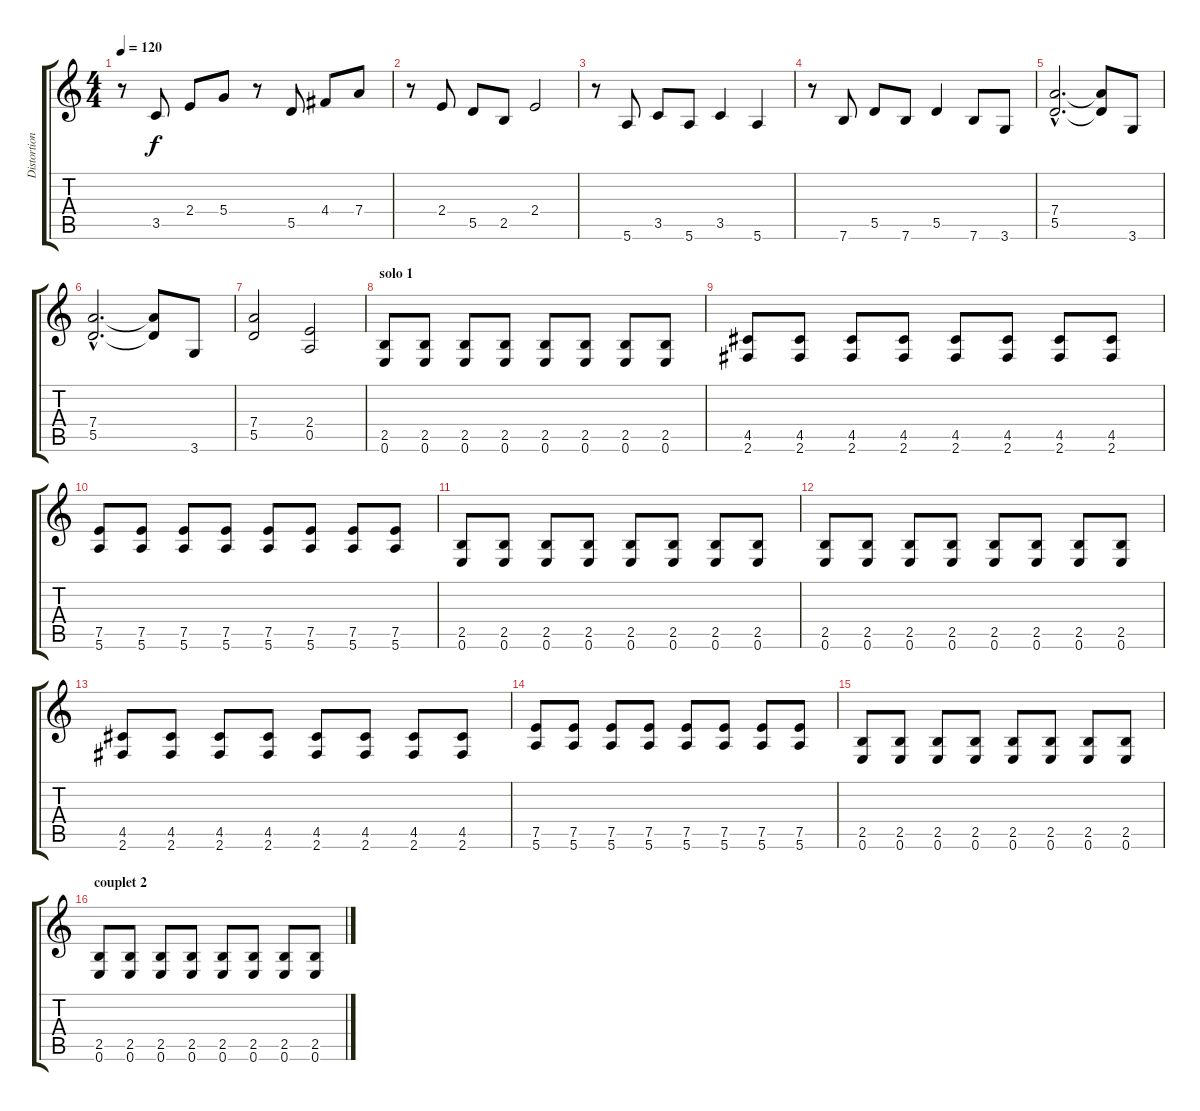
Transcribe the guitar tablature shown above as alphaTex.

\track ("Distortion Guitar" "Distortion") {instrument distortionguitar}
\staff {score tabs}
\tuning (E4 B3 G3 D3 A2 E2) {hide}
\ts (4 4)
\tempo 120
\clef g2
\ks c
r.8{dy f} 3.5.8 2.4.8 5.4.8 r.8 5.5.8 4.4.8 7.4.8 |
r.8 2.4.8 5.5.8 2.5.8 2.4.2 |
r.8 5.6.8 3.5.8 5.6.8 3.5.4 5.6.4 |
r.8 7.6.8 5.5.8 7.6.8 5.5.4 7.6.8 3.6.8 |
(7.4{hac} 5.5{hac}).2{d} (7.4{t} 5.5{t}).8 3.6.8 |
(7.4{hac} 5.5{hac}).2{d} (7.4{t} 5.5{t}).8 3.6.8 |
(7.4 5.5).2 (2.4 0.5).2 |
\section ("" "solo 1")
(2.5 0.6).8 (2.5 0.6).8 (2.5 0.6).8 (2.5 0.6).8 (2.5 0.6).8 (2.5 0.6).8 (2.5 0.6).8 (2.5 0.6).8 |
(4.5 2.6).8 (4.5 2.6).8 (4.5 2.6).8 (4.5 2.6).8 (4.5 2.6).8 (4.5 2.6).8 (4.5 2.6).8 (4.5 2.6).8 |
(7.5 5.6).8 (7.5 5.6).8 (7.5 5.6).8 (7.5 5.6).8 (7.5 5.6).8 (7.5 5.6).8 (7.5 5.6).8 (7.5 5.6).8 |
(2.5 0.6).8 (2.5 0.6).8 (2.5 0.6).8 (2.5 0.6).8 (2.5 0.6).8 (2.5 0.6).8 (2.5 0.6).8 (2.5 0.6).8 |
(2.5 0.6).8 (2.5 0.6).8 (2.5 0.6).8 (2.5 0.6).8 (2.5 0.6).8 (2.5 0.6).8 (2.5 0.6).8 (2.5 0.6).8 |
(4.5 2.6).8 (4.5 2.6).8 (4.5 2.6).8 (4.5 2.6).8 (4.5 2.6).8 (4.5 2.6).8 (4.5 2.6).8 (4.5 2.6).8 |
(7.5 5.6).8 (7.5 5.6).8 (7.5 5.6).8 (7.5 5.6).8 (7.5 5.6).8 (7.5 5.6).8 (7.5 5.6).8 (7.5 5.6).8 |
(2.5 0.6).8 (2.5 0.6).8 (2.5 0.6).8 (2.5 0.6).8 (2.5 0.6).8 (2.5 0.6).8 (2.5 0.6).8 (2.5 0.6).8 |
\section ("" "couplet 2")
(2.5 0.6).8 (2.5 0.6).8 (2.5 0.6).8 (2.5 0.6).8 (2.5 0.6).8 (2.5 0.6).8 (2.5 0.6).8 (2.5 0.6).8
